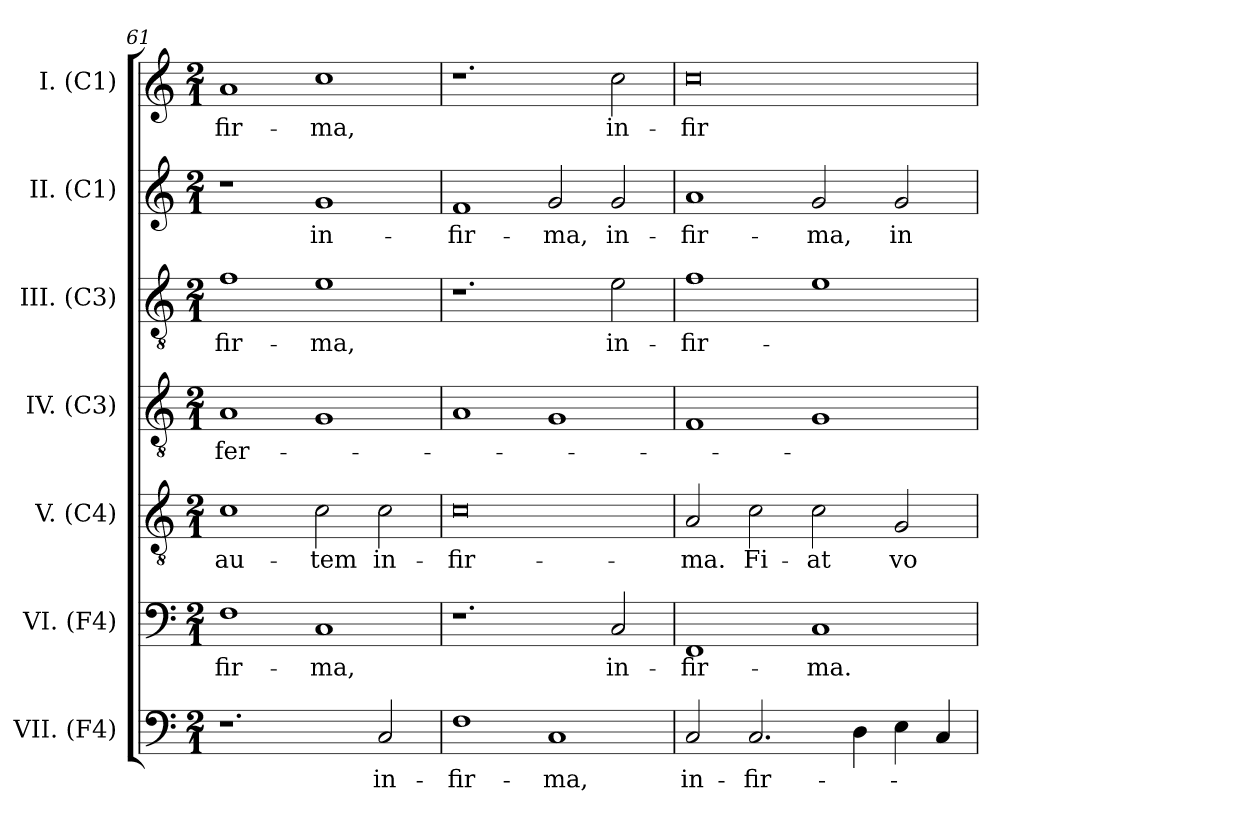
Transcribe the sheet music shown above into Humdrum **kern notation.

**kern	**text	**kern	**text	**kern	**text	**kern	**text	**kern	**text	**kern	**text	**kern	**text
*part7	*part7	*part6	*part6	*part5	*part5	*part4	*part4	*part3	*part3	*part2	*part2	*part1	*part1
*staff7	*staff7	*staff6	*staff6	*staff5	*staff5	*staff4	*staff4	*staff3	*staff3	*staff2	*staff2	*staff1	*staff1
*I"VII. (F4)	*	*I"VI. (F4)	*	*I"V. (C4)	*	*I"IV. (C3)	*	*I"III. (C3)	*	*I"II. (C1)	*	*I"I. (C1)	*
*I'VII.	*	*I'VI.	*	*I'V.	*	*I'IV.	*	*I'III.	*	*I'II.	*	*I'I.	*
!!LO:PB:g=z
*clefF4	*	*clefF4	*	*clefGv2	*	*clefGv2	*	*clefGv2	*	*clefG2	*	*clefG2	*
*	*	*	*	*ITrd7c12	*	*	*	*	*	*	*	*	*
*k[]	*	*k[]	*	*k[]	*	*k[]	*	*k[]	*	*k[]	*	*k[]	*
*C:	*	*C:	*	*C:	*	*C:	*	*C:	*	*C:	*	*C:	*
*M2/1	*	*M2/1	*	*M2/1	*	*M2/1	*	*M2/1	*	*M2/1	*	*M2/1	*
=61	=61	=61	=61	=61	=61	=61	=61	=61	=61	=61	=61	=61	=61
!	!	!	!LO:LY:b:color=#000000	!	!	!	!	!	!	!	!	!	!
!	!	!	!	!	!LO:LY:b:color=#000000	!	!	!	!	!	!	!	!
!	!	!	!	!	!	!	!LO:LY:b:color=#000000	!	!	!	!	!	!
!	!	!	!	!	!	!	!	!	!LO:LY:b:color=#000000	!	!	!	!
!	!	!	!	!	!	!	!	!	!	!	!	!	!LO:LY:b:color=#000000
1.r	.	1Fi	-fir-	1Ci	au-	1Ai	-fer-	1fi	fir-	1r	.	1ai	-fir-
!	!	!	!LO:LY:b:color=#000000	!	!	!	!	!	!	!	!	!	!
!	!	!	!	!	!LO:LY:b:color=#000000	!	!	!	!	!	!	!	!
!	!	!	!	!	!	!	!	!	!LO:LY:b:color=#000000	!	!	!	!
!	!	!	!	!	!	!	!	!	!	!	!LO:LY:b:color=#000000	!	!
!	!	!	!	!	!	!	!	!	!	!	!	!	!LO:LY:b:color=#000000
.	.	1Ci	-ma,	2Ci\	-tem	1Gi	.	1ei	-ma,	1gi	in-	1cci	-ma,
!	!LO:LY:b:color=#000000	!	!	!	!	!	!	!	!	!	!	!	!
!	!	!	!	!	!LO:LY:b:color=#000000	!	!	!	!	!	!	!	!
2Ci/	in-	.	.	2Ci\	in-	.	.	.	.	.	.	.	.
=62	=62	=62	=62	=62	=62	=62	=62	=62	=62	=62	=62	=62	=62
!	!LO:LY:b:color=#000000	!	!	!	!	!	!	!	!	!	!	!	!
!	!	!	!	!	!LO:LY:b:color=#000000	!	!	!	!	!	!	!	!
!	!	!	!	!	!	!	!	!	!	!	!LO:LY:b:color=#000000	!	!
1Fi	-fir-	1.r	.	0Ci	-fir-	1Ai	.	1.r	.	1fi	-fir-	1.r	.
!	!LO:LY:b:color=#000000	!	!	!	!	!	!	!	!	!	!	!	!
!	!	!	!	!	!	!	!	!	!	!	!LO:LY:b:color=#000000	!	!
1Ci	-ma,	.	.	.	.	1Gi	.	.	.	2gi/	-ma,	.	.
!	!	!	!LO:LY:b:color=#000000	!	!	!	!	!	!	!	!	!	!
!	!	!	!	!	!	!	!	!	!LO:LY:b:color=#000000	!	!	!	!
!	!	!	!	!	!	!	!	!	!	!	!LO:LY:b:color=#000000	!	!
!	!	!	!	!	!	!	!	!	!	!	!	!	!LO:LY:b:color=#000000
.	.	2Ci/	in-	.	.	.	.	2ei\	in-	2gi/	in-	2cci\	in-
=63	=63	=63	=63	=63	=63	=63	=63	=63	=63	=63	=63	=63	=63
!	!LO:LY:b:color=#000000	!	!	!	!	!	!	!	!	!	!	!	!
!	!	!	!LO:LY:b:color=#000000	!	!	!	!	!	!	!	!	!	!
!	!	!	!	!	!LO:LY:b:color=#000000	!	!	!	!	!	!	!	!
!	!	!	!	!	!	!	!	!	!LO:LY:b:color=#000000	!	!	!	!
!	!	!	!	!	!	!	!	!	!	!	!LO:LY:b:color=#000000	!	!
!	!	!	!	!	!	!	!	!	!	!	!	!	!LO:LY:b:color=#000000
2Ci/	in-	1FFi	-fir-	2AAi/	-ma.	1Fi	.	1fi	-fir-	1ai	-fir-	0cci	-fir-
!	!LO:LY:b:color=#000000	!	!	!	!	!	!	!	!	!	!	!	!
!	!	!	!	!	!LO:LY:b:color=#000000	!	!	!	!	!	!	!	!
2.Ci/	-fir-	.	.	2Ci\	Fi-	.	.	.	.	.	.	.	.
!	!	!	!LO:LY:b:color=#000000	!	!	!	!	!	!	!	!	!	!
!	!	!	!	!	!LO:LY:b:color=#000000	!	!	!	!	!	!	!	!
!	!	!	!	!	!	!	!	!	!	!	!LO:LY:b:color=#000000	!	!
.	.	1Ci	-ma.	2Ci\	-at	1Gi	.	1ei	.	2gi/	-ma,	.	.
4Di\	.	.	.	.	.	.	.	.	.	.	.	.	.
!	!	!	!	!	!LO:LY:b:color=#000000	!	!	!	!	!	!	!	!
!	!	!	!	!	!	!	!	!	!	!	!LO:LY:b:color=#000000	!	!
4Ei\	.	.	.	2GGi/	vo-	.	.	.	.	2gi/	in-	.	.
4Ci/	.	.	.	.	.	.	.	.	.	.	.	.	.
=	=	=	=	=	=	=	=	=	=	=	=	=	=
*-	*-	*-	*-	*-	*-	*-	*-	*-	*-	*-	*-	*-	*-
